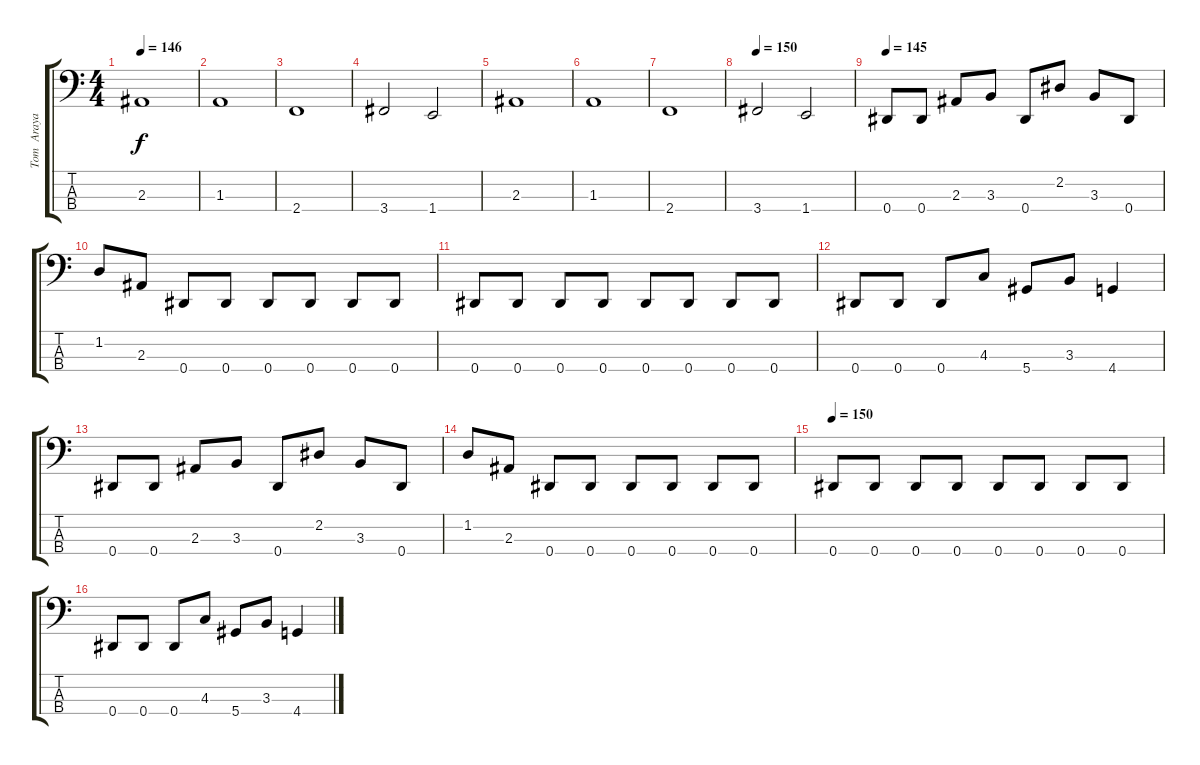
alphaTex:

\track ("Tom  Araya" "Tom  Araya") {instrument electricbasspick}
\staff {score tabs}
\tuning (Gb2 Db2 Ab1 Eb1) {hide}
\ts (4 4)
\tempo 146
\clef f4
\ks c
2.3.1{dy f} |
1.3.1 |
2.4.1 |
3.4.2 1.4.2 |
2.3.1 |
1.3.1 |
2.4.1 |
\tempo 150
3.4.2 1.4.2 |
\tempo 145
0.4.8 0.4.8 2.3.8 3.3.8 0.4.8 2.2.8 3.3.8 0.4.8 |
1.2.8 2.3.8 0.4.8 0.4.8 0.4.8 0.4.8 0.4.8 0.4.8 |
0.4.8 0.4.8 0.4.8 0.4.8 0.4.8 0.4.8 0.4.8 0.4.8 |
0.4.8 0.4.8 0.4.8 4.3.8 5.4.8 3.3.8 4.4.4 |
0.4.8 0.4.8 2.3.8 3.3.8 0.4.8 2.2.8 3.3.8 0.4.8 |
1.2.8 2.3.8 0.4.8 0.4.8 0.4.8 0.4.8 0.4.8 0.4.8 |
\tempo 150
0.4.8 0.4.8 0.4.8 0.4.8 0.4.8 0.4.8 0.4.8 0.4.8 |
0.4.8 0.4.8 0.4.8 4.3.8 5.4.8 3.3.8 4.4.4
